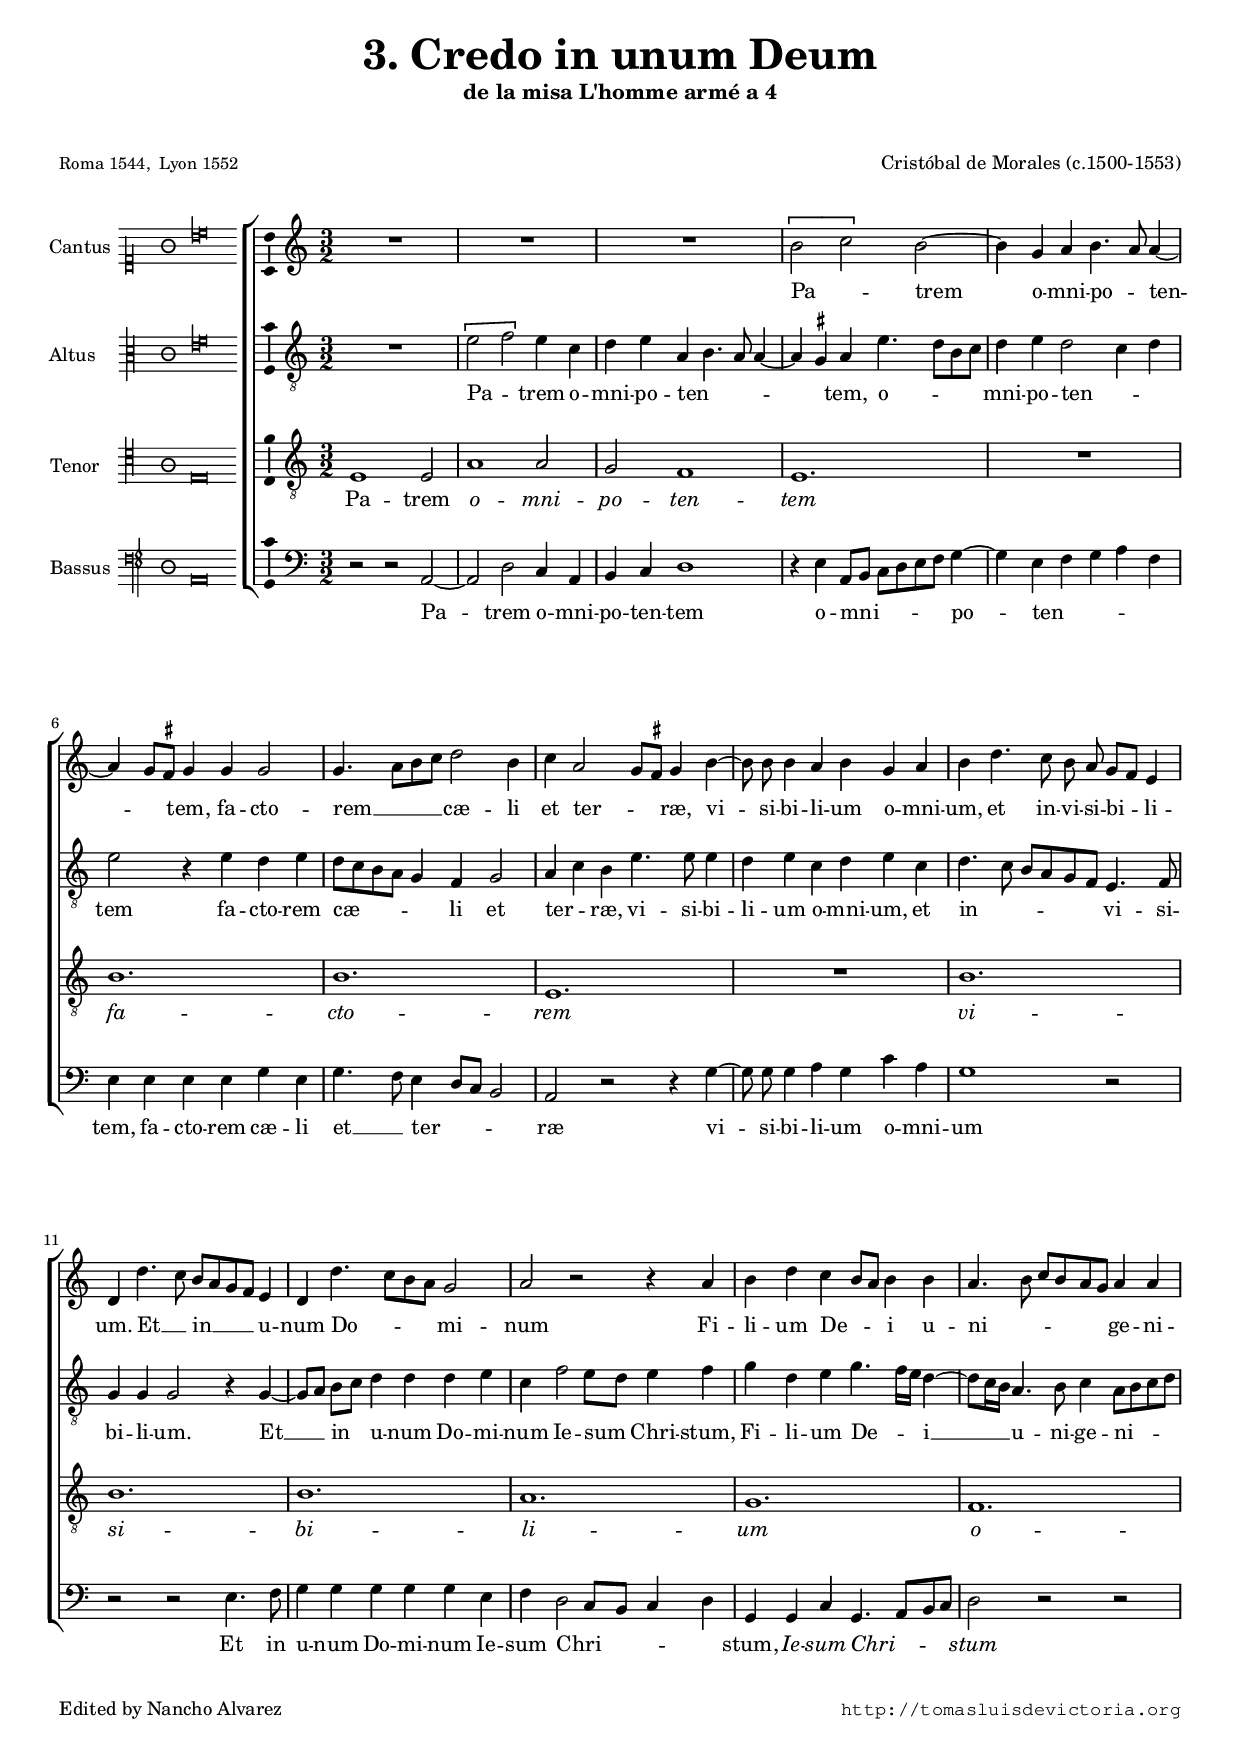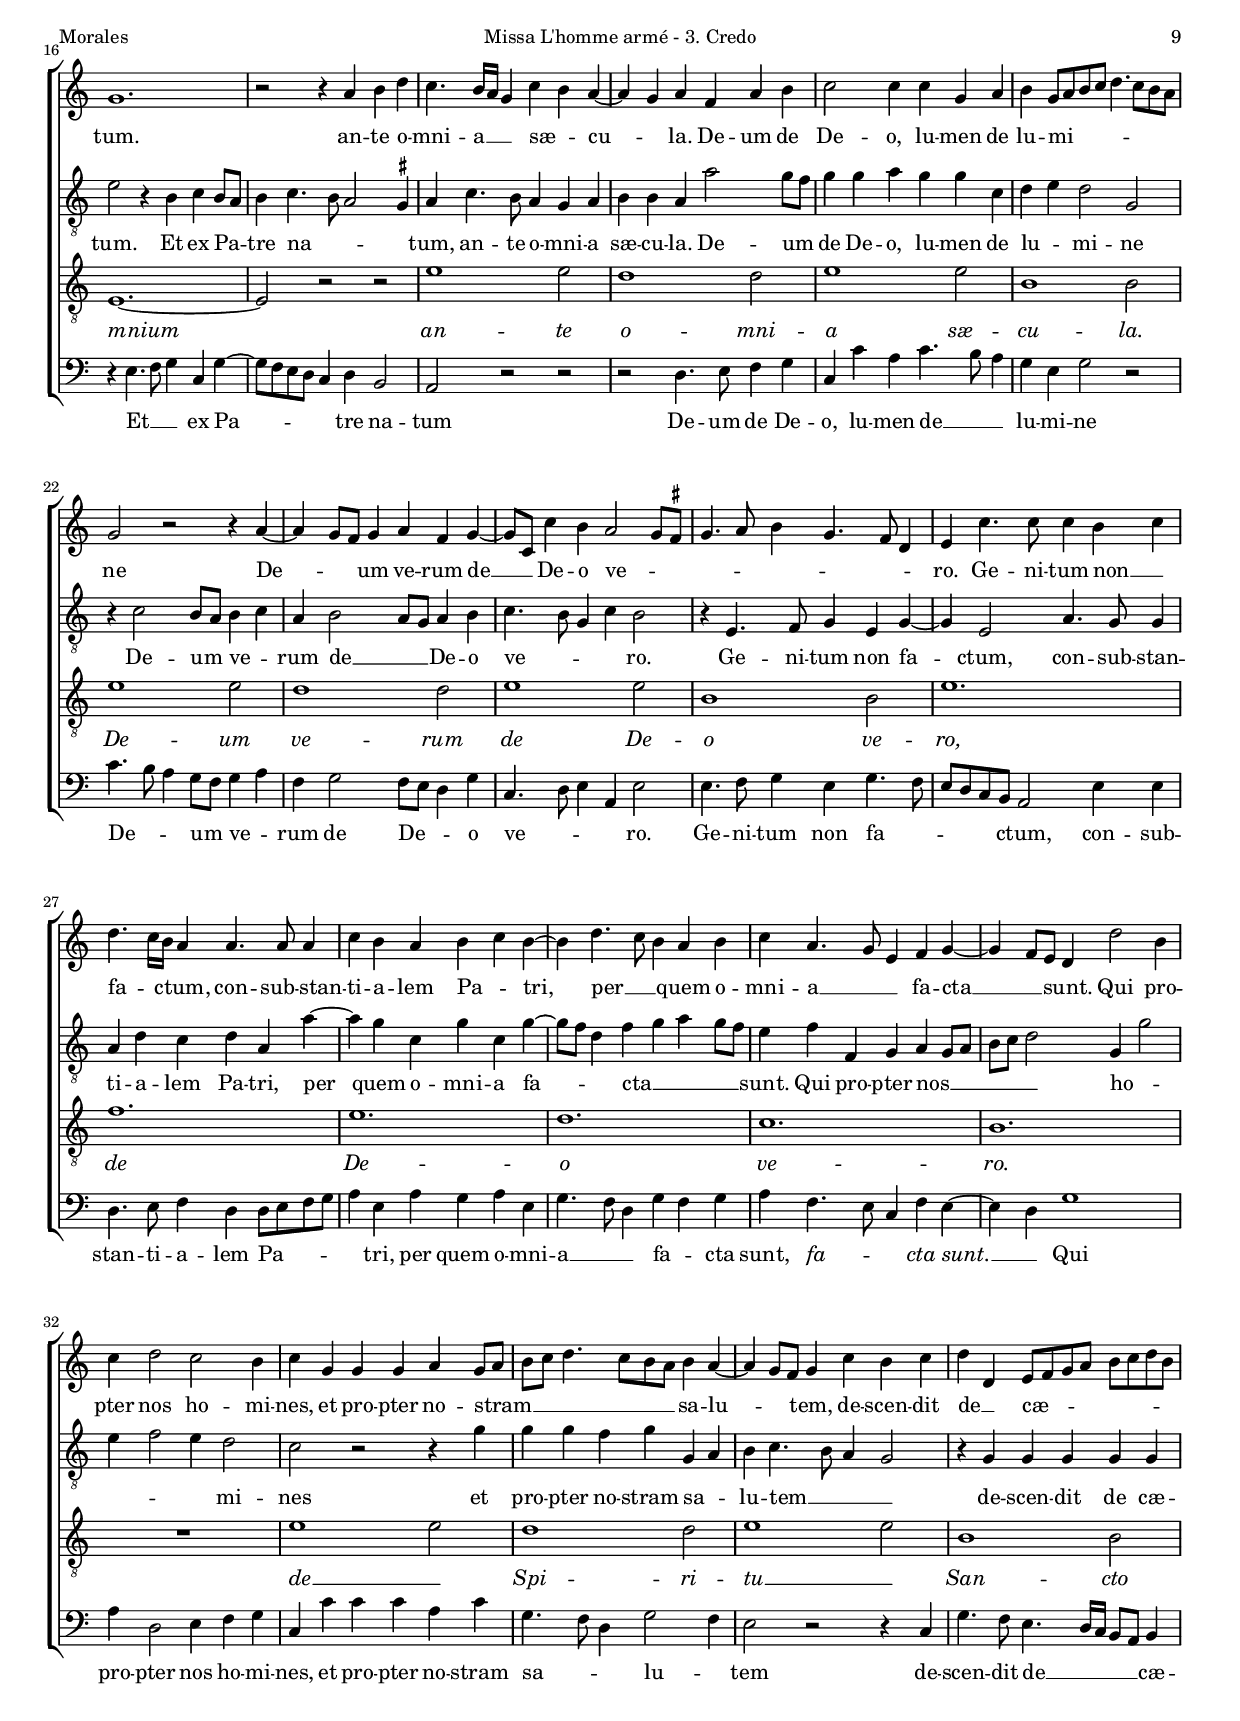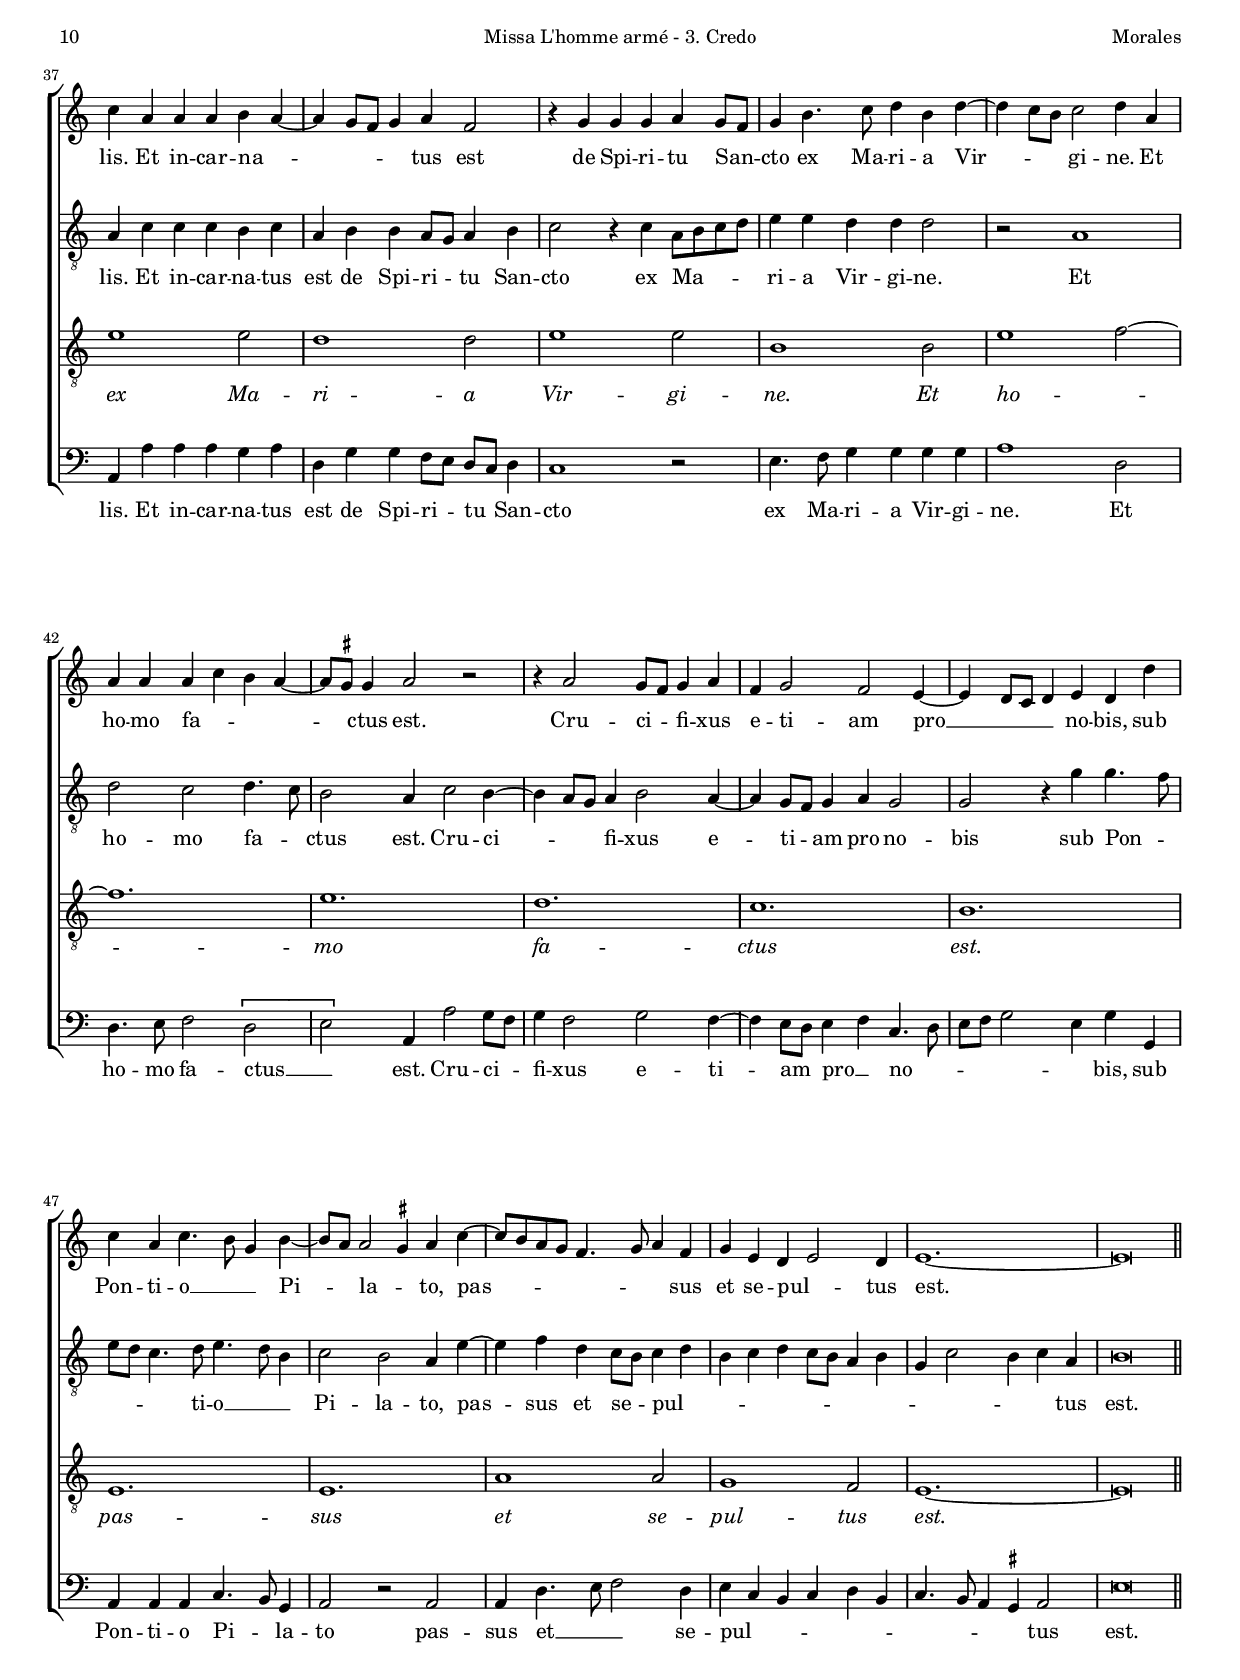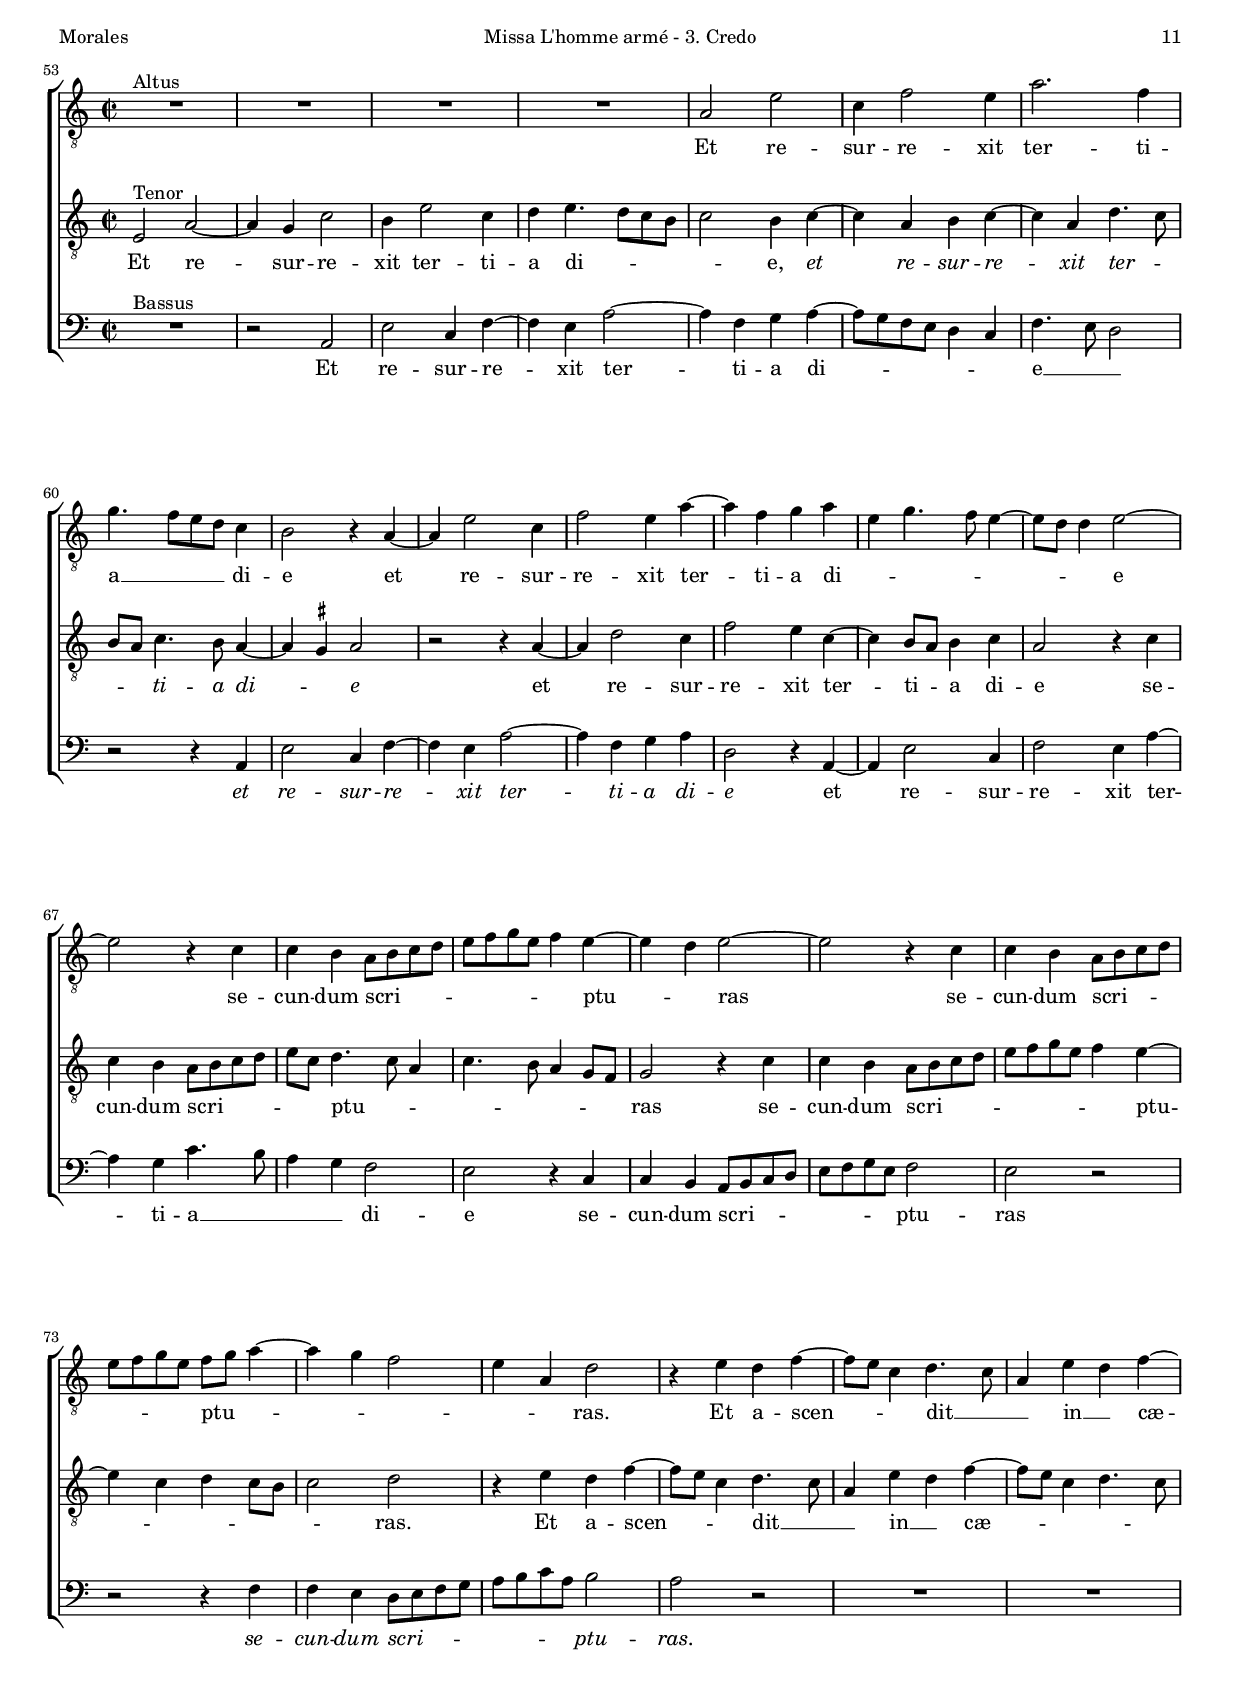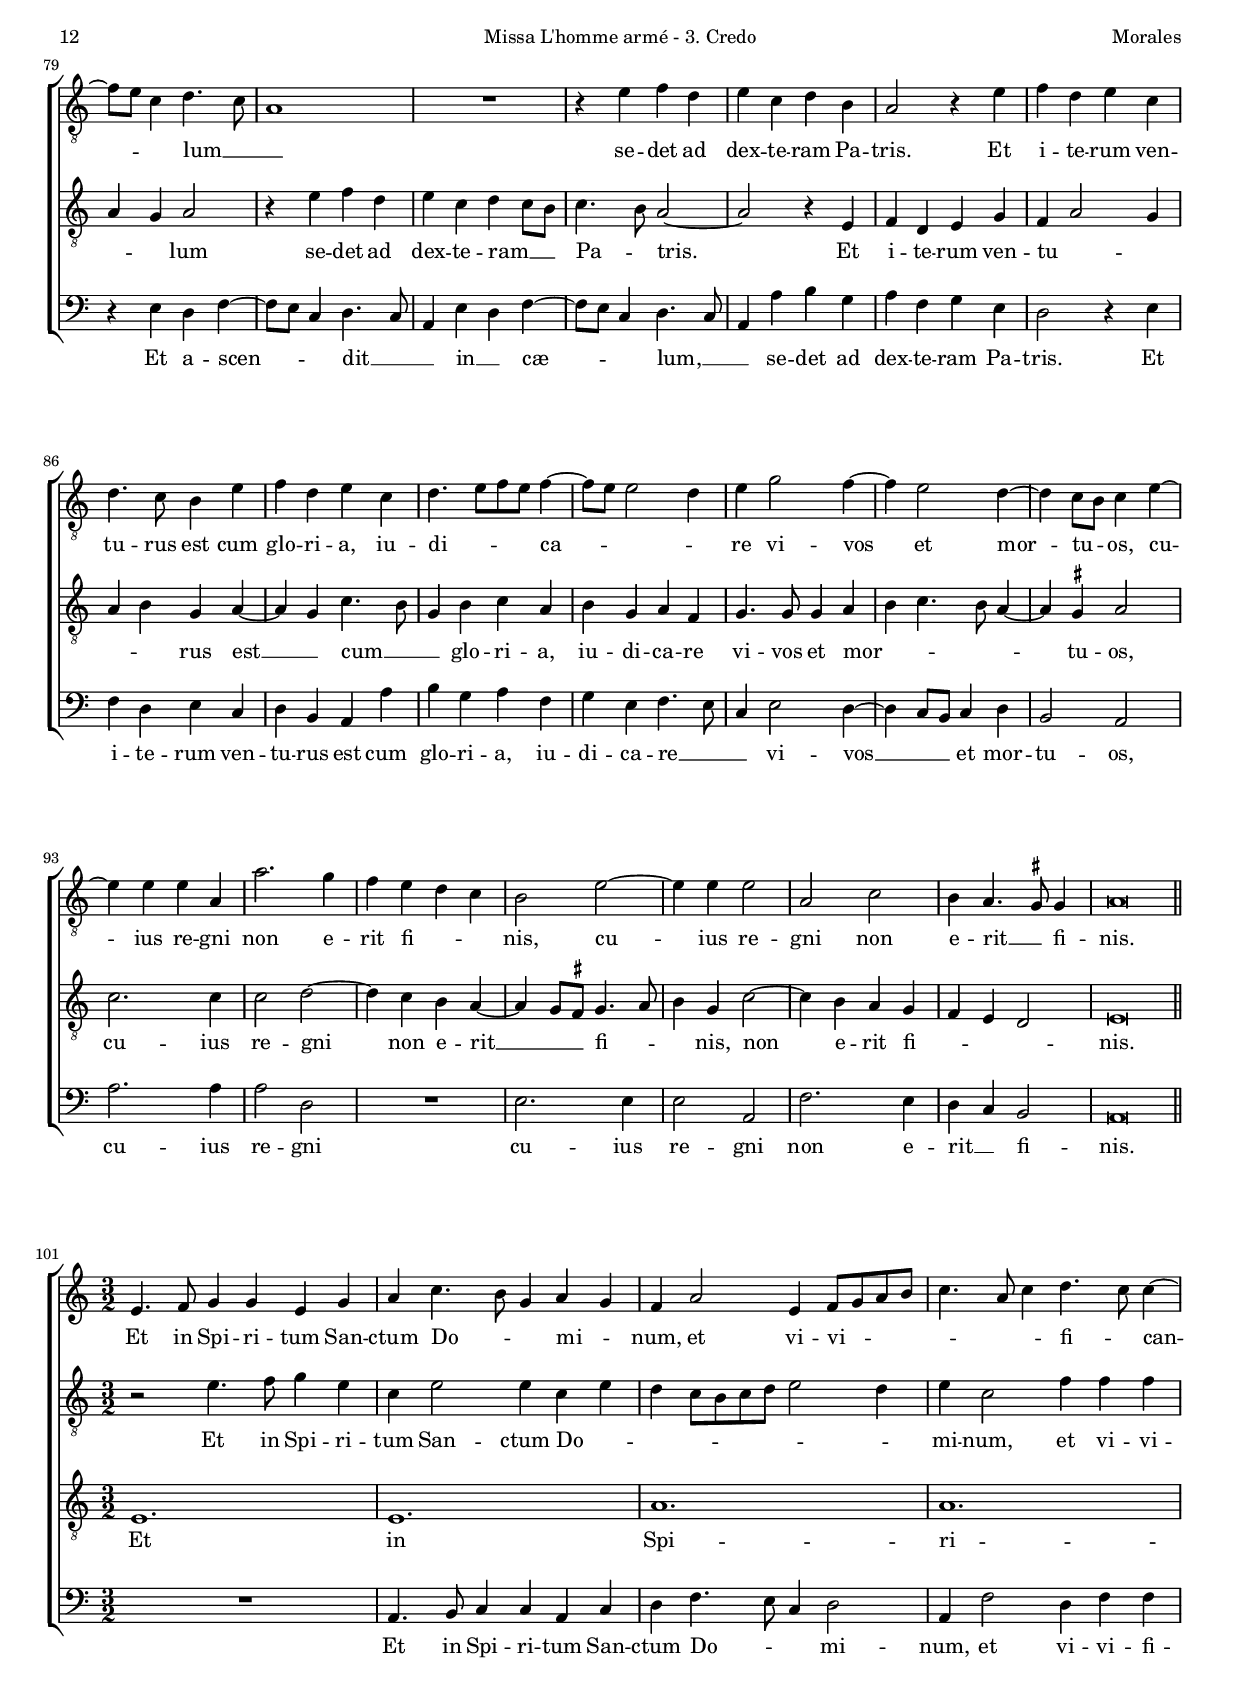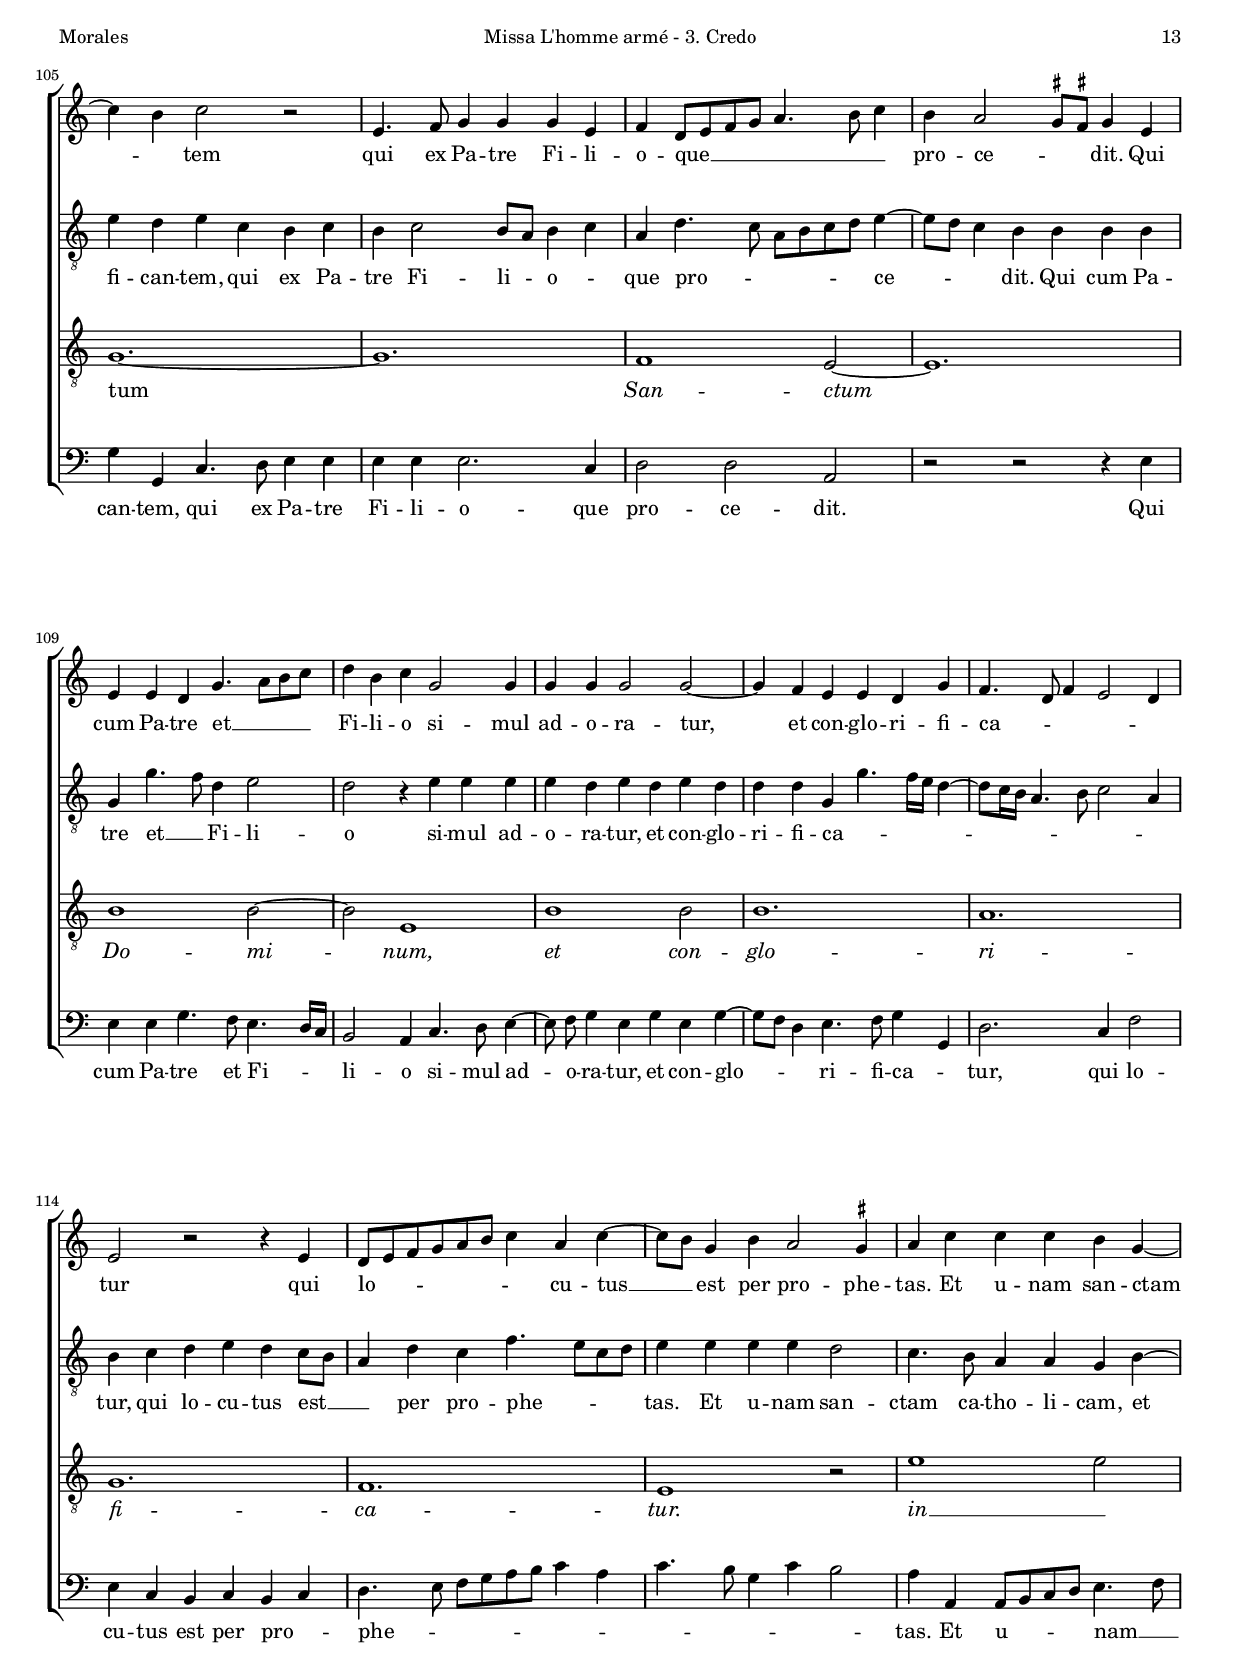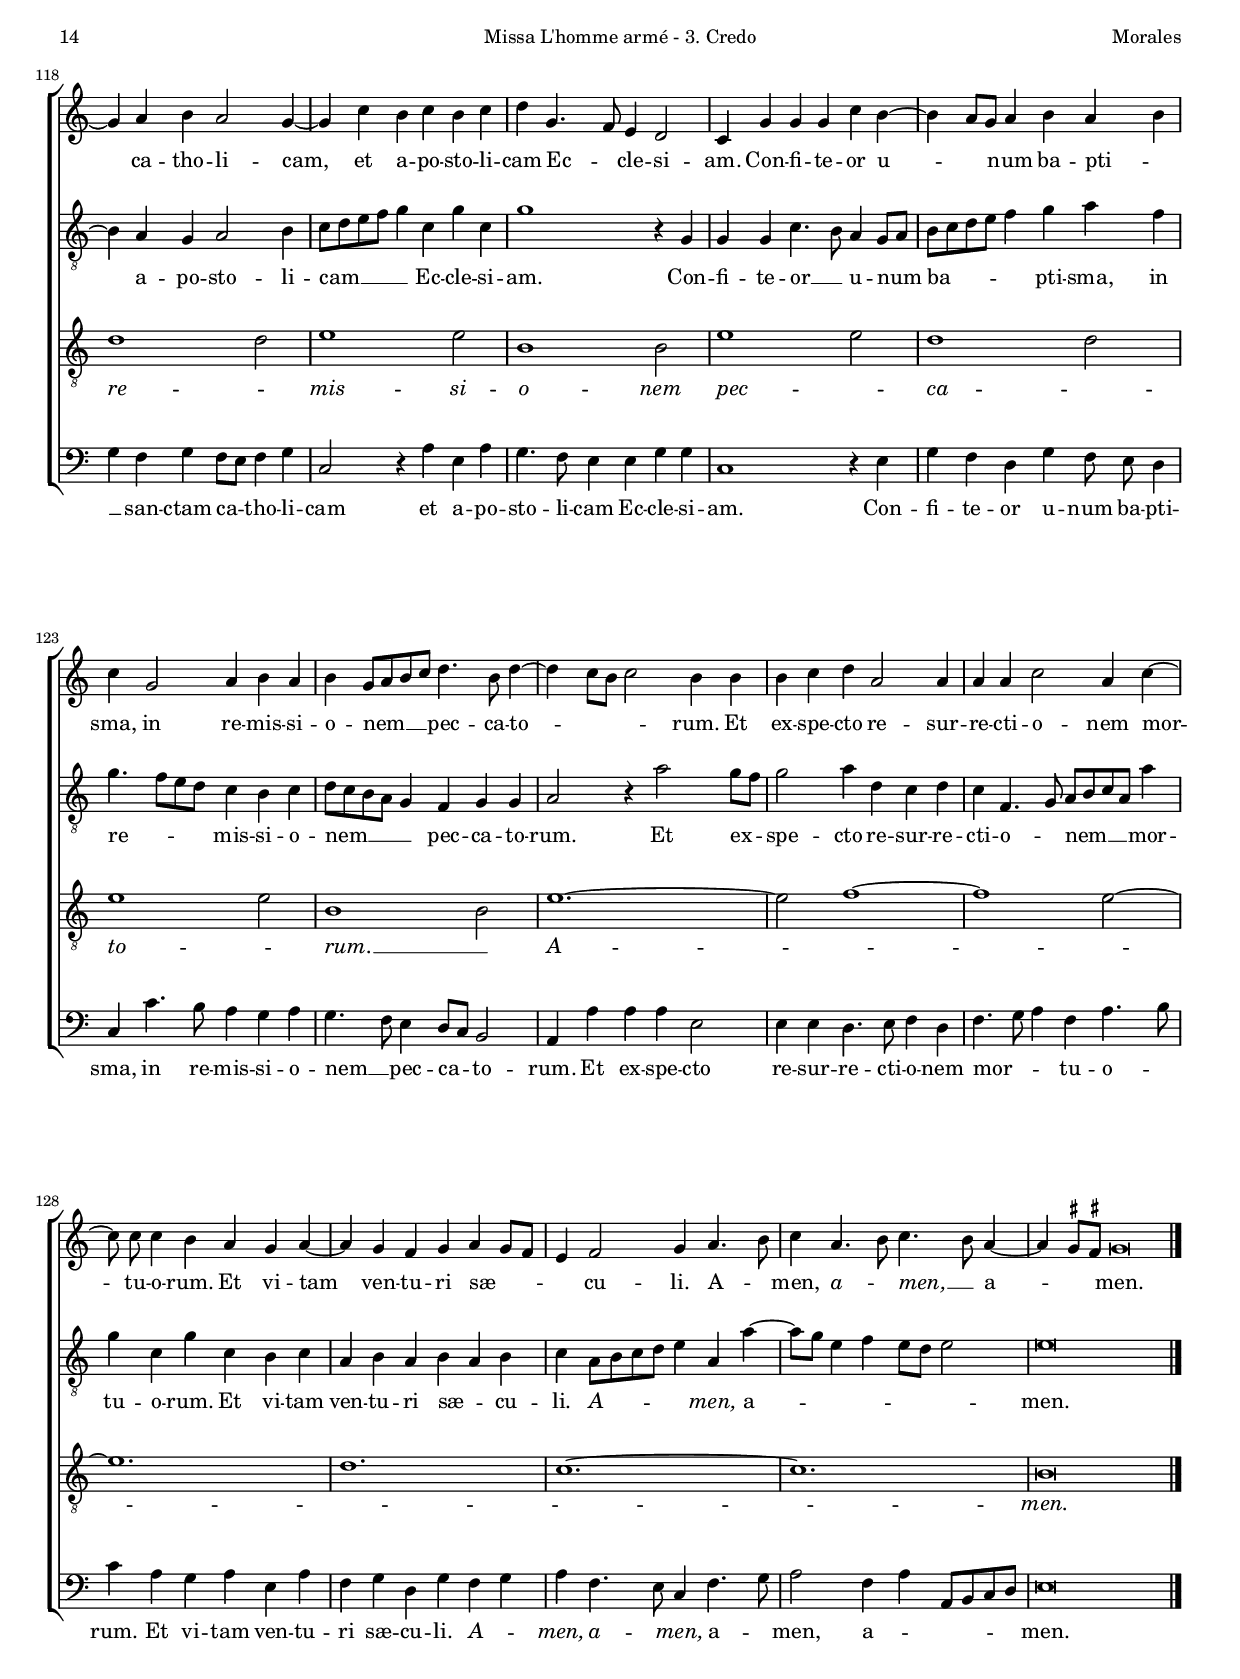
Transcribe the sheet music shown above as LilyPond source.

\version "2.18.0"

#(set-default-paper-size "a4")
#(set-global-staff-size 16.4)
#(ly:set-option 'point-and-click #f)
%mobile -s15.5 -i3.2

italicas=\override LyricText.font-shape = #'italic
rectas=\override LyricText.font-shape = #'upright
ss=\once \set suggestAccidentals = ##t
incipitwidth = 20
mt=#(define-music-function (parser location offset) (number?) ; move lyric text
      #{ \once \override LyricText.X-offset = -$offset #})

htitle="Missa L'homme armé - 3. Credo"
hcomposer="Morales"

\header {
	title=\markup{\fontsize #3 "3. Credo in unum Deum"}
	subtitle="de la misa L'homme armé a 4"
	subsubtitle=\markup{\column{" " " "}}
	composer="Cristóbal de Morales (c.1500-1553)"
        pdfauthor=\composer
	%opus="(-)"
	poet=\markup{\smaller "Roma 1544,  Lyon 1552"} 
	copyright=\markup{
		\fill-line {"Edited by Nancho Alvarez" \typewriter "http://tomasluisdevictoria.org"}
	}
%	tagline=""
}

global={\key c \major \time 3/2 \skip 1*3/2*52 \bar "||" \pageBreak
	\override Score.TimeSignature.break-visibility = #'#(#f #t #t)
			\time 2/2 \skip 1*48 \bar "||" \break
			\time 3/2 \skip 1*3/2*32 \bar "|."
}


cantus=\relative c''{
	R1*3/2*3
	\[b2 c\] b ~
	b4 g a b4. a8 a4 ~
	a g8 \ss fis g4 g g2 % csic no sigiere fis
	g4. a8[ b c] d2 b4
	c4 a2 g8 \ss fis g4 b ~ % csic no sigiere fis
	b8 \noBeam b b4 a b g a
	b d4. c8 \noBeam b \noBeam a g f e4
	d d'4. c8 b[ a g f] e4
	d d'4. c8 b a g2
	a2 r r4 a
	b d c b8 a b4 b
	a4. b8 c b a g a4 a
	g1.
	r2 r4 a b d
	c4. b16 a g4 c b a ~
	a g a f a b
	c2 c4 c g a
	b g8[ a b c] d4. c8 b a 
	g2 r r4 a ~
	a g8 f g4 a f g ~
	g8 c, c'4 b a2 g8 \ss fis % csic no sigiere fis
	g4. a8 b4 g4. f8 d4
	e c'4. c8 c4 b c 
	d4. c16 b a4 a4. a8 a4
	c4 b a b c b ~
	b d4. c8 b4 a b
	c4 a4. g8 e4 f g ~
	g f8 e d4 d'2 b4
	c4 d2 c b4
	c g g g a g8 a
	b c d4. c8[ b a] b4 a ~
	a g8 f g4 c b c
	d4 d, e8[ f g a] b[ c d b]
	c4 a a a b a ~
	a4 g8 f g4 a f2
	r4 g g g a g8 f
	g4 b4. c8 d4 b d ~
	d c8 b c2 d4 a
	a a a c b a ~
	a8 \ss gis gis4 a2 r
	r4 a2 g8 f g4 a
	f4 g2 f e4 ~
	e d8 c d4 e d d'
	c a c4. b8 g4 b ~
	b8 a a2 \ss gis4 a c ~
	c8 b a g f4. g8 a4 f
	g e d e2 d4
	e1. ~
	e\breve*3/4
	R1*48
	e4. f8 g4 g e g
	a c4. b8 g4 a g
	f a2 e4 f8 g a b
	c4. a8 c4 d4. c8 c4 ~
	c b c2 r
	e,4. f8 g4 g g e
	f d8[ e f g] a4. b8 c4
	b4 a2 \ss gis8 \ss fis gis4 e
	e e d g4. a8 b c
	d4 b c g2 g4
	g g g2 g ~
	g4 f e e d g 
	f4. d8 f4 e2 d4
	e2 r2 r4 e
	d8[ e f g a b] c4 a c ~
	c8 b g4 b a2 \ss gis4
	a4 c c c b g ~
	g a b a2 g4 ~
	g c b c b c
	d g,4. f8 e4 d2
	c4 g' g g c b ~
	b a8 g a4 b a b
	c g2 a4 b a
	b g8[ a b c] d4. b8 d4 ~
	d c8 b c2 b4 b
	b c d a2 a4
	a a c2 a4 c ~
	c8 \noBeam c c4 b a g a ~
	a g f g a g8 f
	e4 f2 g4 a4. b8
	c4 a4. b8 c4. b8 a4 ~
	a \ss gis8 \ss fis gis\breve*1/2
}

altus=\relative c'{
	R1*3/2
	\[e2 f\] e4 c
	d e a, b4. a8 a4 ~
	a \ss gis a e'4. d8 b c
	d4 e d2 c4 d
	e2 r4 e d e
	d8 c b a g4 f g2
	a4 c b e4. e8 e4
	d4 e c d e c
	d4. c8 b[ a g f] e4. f8
	g4 g g2 r4 g ~
	g8[ a] b[ c] d4 d d e
	c f2 e8 d
	e4 f
	g d e g4. f16 e d4 ~
	d8 c16 b a4. b8 c4 a8 b c d
	e2 r4 b c b8 a
	b4 c4. b8 a2 \ss gis4
	a4 c4. b8 a4 g a 
	b b a a'2 g8 f
	g4 g a g g c,
	d e d2 g,
	r4 c2 b8 a b4 c
	a b2 a8 g a4 b
	c4. b8 g4 c b2
	r4 e,4. f8 g4 e g ~
	g e2 a4. g8 g4
	a d c d a a' ~
	a g c, g' c, g' ~
	g8 f d4 f g a g8 f
	e4 f f, g a g8 a
	b c d2 g,4 g'2
	e4 f2 e4 d2
	c r2 r4 g'
	g g f g g, a
	b c4. b8 a4 g2
	r4 g g g g g
	a c c c b c
	a b b a8 g a4 b
	c2 r4 c a8 b c d
	e4 e d d d2
	r2 a1
	d2 c d4. c8 
	b2 a4 c2 b4 ~
	b4 a8 g a4 b2 a4 ~
	a g8 f g4 a g2
	g r4 g' g4. f8 
	e d c4. d8 e4. d8 b4
	c2 b a4 e' ~
	e f d c8 b c4 d
	b c d c8 b a4 b
	g4 c2 b4 c a
	b\breve*3/4
	s4*0^\markup{"Altus"}
	R1*4
	a2 e'
	c4 f2 e4
	a2. f4
	g4. f8[ e d] c4
	b2 r4 a ~
	a e'2 c4
	f2 e4 a ~
	a f g a
	e g4. f8 e4 ~
	e8 d d4 e2 ~
	e r4 c
	c b a8 b c d
	e f g e f4 e ~
	e d e2 ~
	e r4 c
	c4 b a8 b c d
	e f g e f g a4 ~
	a g f2
	e4 a, d2
	r4 e d f ~
	f8 e c4 d4. c8
	a4 e' d f ~
	f8 e c4 d4. c8
	a1
	R1
	r4 e' f d
	e c d b
	a2 r4 e'
	f d e c
	d4. c8 b4 e
	f d e c
	d4. e8[ f e] f4 ~
	f8 e e2 d4
	e g2 f4 ~
	f e2 d4 ~
	d c8 b c4 e ~
	e e e a,
	a'2. g4 
	f e d c
	b2 e ~
	e4 e e2
	a, c
	b4 a4. \ss gis8 gis4
	a\breve*1/2
	r2 e'4. f8 g4 e
	c e2 e4 c e
	d c8[ b c d] e2 d4
	e c2 f4 f f
	e d e c b c
	b c2 b8 a b4 c
	a d4. c8 a8[ b c d] e4 ~
	e8 d c4 b b b b
	g g'4. f8 d4 e2
	d r4 e e e
	e d e d e d
	d d g, g'4. f16 e d4 ~
	d8 c16 b a4. b8 c2 a4
	b c d e d c8 b
	a4 d c f4. e8 c d
	e4 e e e
	d2
	c4. b8 a4 a g b ~
	b a g a2 b4
	c8 d e f g4 c, g' c,
	g'1 r4 g,
	g g c4. b8 a4 g8 a
	b c d e f4 g a f
	g4. f8[ e d] c4 b c
	d8 c b a g4 f g g
	a2 r4 a'2 g8 f
	g2 a4 d, c d
	c f,4. g8 a[ b c a] a'4
	g c, g' c, b c
	a b a b a b
	c a8[ b c d] e4 a, a' ~
	a8 g e4 f e8 d e2
	e\breve*3/4 % csic pone d por error
}

tenor=\relative c{
	e1 e2
	a1 a2
	g f1
	e1.
	R1*3/2
	b'1. % falta puntillo en csic
	b
	e,
	R1*3/2
	b'1.
	b b
	a
	g
	f
	e ~
	e2 r r
	e'1 e2
	d1 d2
	e1 e2
	b1 b2
	e1 e2
	d1 d2
	e1 e2
	b1 b2
	e1.
	f
	e
	d
	c
	b
	R1*3/2
	e1 e2
	d1 d2
	e1 e2
	b1 b2
	e1 e2
	d1 d2
	e1 e2
	b1 b2
	e1 f2 ~
	f1. % falta puntillo en csic
	e
	d
	c
	b
	e,
	e
	a1 a2
	g1 f2
	e1. ~
	e\breve*3/4
	s4*0^\markup{"Tenor"}
	e2 a ~
	a4 g c2
	b4 e2 c4
	d4 e4. d8 c b
	c2 b4 c ~
	c a b c ~
	c a d4. c8
	b a c4. b8 a4 ~
	a \ss gis4 a2 
	r2 r4 a ~
	a d2 c4
	f2 e4 c ~
	c b8 a b4 c
	a2 r4 c
	c b a8 b c d
	e c d4. c8 a4
	c4. b8 a4 g8 f
	g2 r4 c
	c b a8 b c d
	e8 f g e f4 e ~
	e c d c8 b
	c2 d
	r4 e d f ~
	f8 e c4 d4. c8
	a4 e' d f ~
	f8 e c4 d4. c8
	a4 g a2
	r4 e' f d
	e c d c8 b
	c4. b8 a2 ~
	a r4 e
	f d e g
	f a2 g4
	a4 b g a ~
	a g c4. b8
	g4 b c a
	b g a f
	g4. g8 g4 a
	b c4. b8 a4 ~
	a \ss gis a2
	c2. c4
	c2 d ~
	d4 c b a ~
	a g8 \ss fis g4. a8 % csic no sugiere fis
	b4 g c2 ~
	c4 b a g f e d2
	e\breve*1/2
	e1.
	e
	a
	a
	g ~
	g
	f1 e2 ~
	e1.
	b'1 b2 ~
	b e,1
	b'1 b2
	b1.
	a
	g
	f
	e1 r2
	e'1 e2
	d1 d2
	e1 e2
	b1 b2
	e1 e2
	d1 d2
	e1 e2
	b1 b2
	e1. ~
	e2 f1 ~
	f1 e2 ~
	e1.
	d1. 
	c1. ~
	c
	b\breve*3/4
}

bassus=\relative c{
	r2 r a ~
	a d c4 a
	b c d1
	r4 e a,8[ b] c[ d e f] g4 ~
	g4 e f g a f
	e e e e g e
	g4. f8 e4 d8 c b2
	a r r4 g' ~
	g8 \noBeam g g4 a g c a
	g1 r2
	r r e4. f8
	g4 g g g g e
	f4 d2 c8 b c4 d
	g, g c g4. a8 b c
	d2 r r
	r4 e4. f8 g4 c, g' ~
	g8 f e d c4 d b2
	a2 r r
	r d4. e8 f4 g
	c, c' a c4. b8 a4
	g e g2 r
	c4. b8 a4 g8 f g4 a
	f g2 f8 e d4 g
	c,4. d8 e4 a, e'2
	e4. f8 g4 e g4. f8
	e d c b a2 e'4 e
	d4. e8 f4 d d8 e f g
	a4 e a g a e
	g4. f8 d4 g f g
	a f4. e8 c4 f e ~
	e d g1
	a4 d,2 e4 f g
	c, c' c c a c
	g4. f8 d4 g2 f4
	e2 r r4 c
	g'4. f8 e4. d16 c b8 a b4
	a a' a a g a
	d, g g f8[ e] d[ c] d4
	c1 r2
	e4. f8 g4 g g g
	a1 d,2
	d4. e8 f2 \[d
	e\] a,4 a'2 g8 f
	g4 f2 g f4 ~
	f e8 d e4 f c4. d8
	e f g2 e4 g g,
	a a a c4. b8 g4
	a2 r a
	a4 d4. e8 f2 d4
	e c b c d b
	c4. b8 a4 \ss gis a2
	e'\breve*3/4
	s4*0^\markup{"Bassus"}
	R1
	r2 a,
	e' c4 f ~
	f e a2 ~
	a4 f g a ~
	a8 g f e d4 c
	f4. e8 d2
	r2 r4 a
	e'2 c4 f ~
	f e a2 ~
	a4 f g a
	d,2 r4 a ~
	a e'2 c4
	f2 e4 a ~
	a g c4. b8
	a4 g f2
	e r4 c
	c b a8 b c d 
	e f g e f2
	e2 r
	r r4 f
	f e d8 e f g
	a b c a b2
	a r
	R1*2
	r4 e d f ~
	f8 e c4 d4. c8
	a4 e' d f ~
	f8 e c4 d4. c8
	a4 a' b g
	a f g e
	d2 r4 e
	f d e c
	d b a a'
	b g a f
	g e f4. e8
	c4 e2 d4 ~
	d c8 b c4 d
	b2 a
	a'2. a4 
	a2 d,
	R1
	e2. e4
	e2 a,
	f'2. e4
	d4 c b2
	a\breve*1/2
	R1*3/2
	a4. b8 c4 c a c
	d f4. e8 c4 d2
	a4 f'2 d4 f f
	g g, c4. d8 e4 e
	e e e2. c4
	d2 d a
	r2 r r4 e'
	e e g4. f8 e4. d16 c
	b2 a4 c4. d8 e4 ~
	e8 \noBeam f g4 e g e g ~
	g8 f d4 e4. f8 g4 g,
	d'2. c4 f2
	e4 c b c b c
	d4. e8 f[ g a b] c4 a
	c4. b8 g4 c b2
	a4 a, a8 b c d e4. f8
	g4 f g f8 e f4 g
	c,2 r4 a' e a
	g4. f8 e4 e g g
	c,1 r4 e
	g f d g f8 \noBeam e d4
	c c'4. b8 a4 g a
	g4. f8 e4 d8 c b2
	a4 a' a a e2
	e4 e d4. e8 f4 d
	f4. g8 a4 f a4. b8
	c4 a g a e a
	f g d g f g
	a f4. e8 c4 f4. g8
	a2 f4 a a,8 b c d
	e\breve*3/4
}

textocantus=\lyricmode{
Pa -- _ trem o -- mni -- po -- _ ten -- _ _ tem,
fa -- cto -- rem __ _ _ _ cæ -- li et ter -- _ _ ræ,
vi -- si -- bi -- li -- um o -- mni -- um,
et in -- vi -- si -- bi -- _ li -- um.
Et __ _ in __ _ _ _ u -- num Do -- _ _ _ mi -- num
Fi -- li -- um De -- _ _ i u -- ni -- _ _ _ _ _ ge -- ni -- tum.
an -- te o -- mni -- a __ _ _ sæ -- _ cu -- _ la.
De -- um de De -- o,
lu -- men de lu -- mi -- _ _ _ _ _ _ _ ne
De -- _ _ um ve -- rum de __ _ De -- o ve -- _ _ _ _ _ _ _ _ ro.
Ge -- ni -- tum non __ _ fa -- _ _ ctum,
con -- \mt #2 sub -- \mt #.5 stan -- ti -- a -- lem Pa -- _ tri,
per __ _ _ quem o -- mni -- a __ _ _ fa -- cta __ _ _ sunt.
Qui pro -- pter nos ho -- mi -- nes,
et pro -- pter no -- stram __ _ _ _ _ _ _ _ sa -- lu -- _ _ tem,
de -- scen -- dit de __ _ cæ -- _ _ _ _ _ _ _ lis.
Et in -- car -- na -- _ _ _ _ tus est
de Spi -- ri -- tu San -- _ cto
ex Ma -- ri -- a Vir -- _ _ gi -- ne.
Et ho -- mo fa -- _ _ _ _ ctus est.
Cru -- ci -- _ fi -- xus e -- ti -- am pro __ _ _ _ no -- bis,
sub Pon -- ti -- o __ _ _ Pi -- _ la -- _ to,
pas -- _ _ _ _ _ _ sus
et se -- pul -- _ tus est.
Et in Spi -- ri -- tum San -- ctum Do -- _ _ mi -- _ num,
et vi -- vi -- _ _ _ _ _ _ fi -- _ can -- _ tem
qui ex Pa -- tre Fi -- li -- o -- que __ _ _ _ _ _ _ pro -- ce -- _ _ dit.
Qui cum Pa -- tre et __ _ _ _ Fi -- li -- o si -- mul ad -- o -- ra -- tur,
et con -- glo -- ri -- fi -- ca -- _ _ _ _ tur
qui lo -- _ _ _ _ _ _ cu -- tus __ _ est per pro -- phe -- tas.
Et u -- nam san -- ctam ca -- tho -- li -- cam,
et a -- po -- sto -- li -- cam Ec -- _ cle -- si -- am.
Con -- fi -- te -- or u -- _ _ num ba -- pti -- _ sma,
in re -- mis -- si -- o -- nem __ _ _ _ pec -- ca -- to -- _ _ _ rum.
Et ex -- spe -- cto re -- sur -- re -- cti -- o -- nem mor -- tu -- o -- rum.
Et vi -- tam ven -- tu -- ri sæ -- _ _ _ cu -- li.
A -- _ men,
\italicas 
a -- _ men, __ _ 
\rectas 
a -- _ _ men.
}

textoaltus=\lyricmode{
Pa -- _ trem o -- mni -- po -- ten -- _ _ _ _ tem,
o -- _ _ _ mni -- po -- ten -- _ _ tem
fa -- cto -- rem cæ -- _ _ _ _ li et ter -- _ ræ,
vi -- si -- bi -- li -- um o -- mni -- um,
et in -- _ _ _ _ _ vi -- si -- bi -- li -- um.
Et __ _ in _ u -- num Do -- mi -- num
Ie -- sum _ Chri -- stum,
Fi -- li -- um De -- _ _ i __ _ _ u -- ni -- ge -- ni -- _ _ _ tum.
Et ex Pa -- _ tre na -- _ _ _ tum,
an -- te o -- mni -- a sæ -- cu -- la.
De -- um _ de De -- o,
lu -- men de lu -- _ mi -- ne
De -- um _ ve -- _ rum de __ _ _ De -- o ve -- _ _ _ ro.
Ge -- ni -- tum non fa -- ctum,
con -- sub -- stan -- ti -- a -- lem Pa -- tri,
per quem o -- mni -- a fa -- _ _ cta __ _ _ _ _ sunt.
Qui pro -- pter nos __ _ _ _ _ _ ho -- _ _ _ _ mi -- nes
et pro -- pter no -- stram sa -- _ lu -- tem __ _ _ _ 
de -- scen -- dit de cæ -- lis.
Et in -- car -- na -- tus est de Spi -- ri -- _ tu San -- cto
ex Ma -- _ _ _ ri -- a Vir -- gi -- ne.
Et ho -- mo fa -- _ ctus est.
Cru -- ci -- _ _ fi -- xus e -- ti -- _ am pro no -- bis
sub Pon -- _ _ _ _ ti -- o __ _ _ Pi -- la -- to,
pas -- sus et se -- _ pul -- _ _ _ _ _ _ _ _ _ _ _ _ tus est.
Et re -- sur -- re -- xit ter -- ti -- a __ _ _ _ di -- e
et re -- sur -- re -- xit ter -- ti -- a di -- _ _ _ _ _ _ e
se -- cun -- dum scri -- _ _ _ _ _ _ _ _ ptu -- _ ras
se -- cun -- dum scri -- _ _ _ _ _ _ _ ptu -- _ _ _ _ _ _ ras.
Et a -- scen -- _ _ dit __ _ _ in __ _ cæ -- _ _ lum __ _ _ 
se -- det ad dex -- te -- ram Pa -- tris.
Et i -- te -- rum ven -- tu -- rus est cum glo -- ri -- a,
iu -- di -- _ _ _ ca -- _ _ _ re vi -- vos et mor -- tu -- _ os,
cu -- ius re -- gni non e -- rit fi -- _ _ nis,
cu -- ius re -- gni non e -- rit __ _ fi -- nis.
Et in Spi -- ri -- tum San -- ctum Do -- _ _ _ _ _ _ _ _ mi -- num,
et vi -- vi -- fi -- can -- tem,
qui ex Pa -- tre Fi -- li -- _ o -- _ que
pro -- _ _ _ _ _ ce -- _ _ dit.
Qui cum Pa -- tre et __ _ Fi -- li -- o
si -- mul ad -- o -- ra -- tur,
et con -- glo -- ri -- fi -- ca -- _ _ _ _ _ _ _ _ _ _ tur,
qui lo -- cu -- tus est __ _ _ 
per pro -- phe -- _ _ _ tas.
Et u -- nam san -- ctam ca -- tho -- li -- cam,
et a -- po -- sto -- li -- cam __ _ _ _ _ Ec -- cle -- si -- am.
Con -- fi -- te -- or __ _ u -- num _ ba -- _ _ _ _ pti -- sma,
in re -- _ _ _ mis -- si -- o -- nem __ _ _ _ _ pec -- ca -- to -- rum.
Et ex -- _ spe -- cto re -- sur -- re -- cti -- o -- _ nem __ _ _ _
mor -- tu -- o -- rum.
Et vi -- tam ven -- tu -- ri sæ -- _ cu -- li.
\italicas 
A -- _ _ _ _ men,
\rectas 
a -- _ _ _ _ _ _ men.
}

textotenor=\lyricmode{
Pa -- trem \italicas 
o -- mni -- po -- ten -- tem
fa -- cto -- rem
vi -- si -- bi -- li -- um
o -- mnium
an -- te o -- mni -- a sæ -- cu -- la.
De -- um ve -- rum de De -- o ve -- ro,
de De -- o ve -- ro.
de __ _ Spi -- ri -- tu __ _ 
San -- cto ex Ma -- ri -- a Vir -- gi -- ne.
Et ho -- _ mo fa -- ctus est.
pas -- sus et se -- pul -- tus est.
\rectas
Et re -- sur -- re -- xit ter -- ti -- a di -- _ _ _ _ e,
\italicas 
et re -- sur -- re -- xit ter -- _ _ _ ti -- a di -- _ e
\rectas
et re -- sur -- re -- xit ter -- ti -- _ a di -- e
se -- cun -- dum scri -- _ _ _ _ _ ptu -- _ _ _ _ _ _ _ ras
se -- cun -- dum scri -- _ _ _ _ _ _ _ _ ptu -- _ _ _ _ _ ras.
Et a -- scen -- _ _ dit __ _ _ in __ _ cæ -- _ _ _ _ _ _ lum
se -- det ad dex -- te -- ram __ _ _ Pa -- _ tris.
Et i -- te -- rum ven -- tu -- _ _ _ _ rus est __ _ 
cum __ _ _ glo -- ri -- a,
iu -- di -- ca -- re vi -- vos et mor -- _ _ _ _ tu -- os,
cu -- ius re -- gni non e -- rit __ _ _ fi -- _ _ nis,
non e -- rit fi -- _ _ _ nis.
Et in Spi -- ri -- tum
\italicas 
San -- ctum
Do -- mi -- num,
et con -- glo -- ri -- fi -- ca -- tur.
in __ _ re -- _ mis -- si -- o -- nem pec -- _ ca -- _ to -- _ rum. __ _ 
A -- _ _ _ _ men. % distinto en csic
}

textobassus=\lyricmode{
Pa -- trem o -- mni -- po -- ten -- tem
o -- mni -- _ _ _ _ _ po -- ten -- _ _ _ _ tem,
fa -- cto -- rem cæ -- li et __ _ ter -- _ _ _ ræ
vi -- si -- bi -- li -- um o -- mni -- um
Et in u -- num Do -- mi -- num Ie -- sum Chri -- _ _ _ _ stum,
\italicas 
Ie -- sum Chri -- _ _ _ stum
\rectas 
Et __ _ _ ex Pa -- _ _ _ _ tre na -- tum
De -- um de De -- o,
lu -- men de __ _ _ lu -- mi -- ne
De -- _ _ um _ ve -- _ rum
de De -- _ _ o ve -- _ _ _ ro.
Ge -- ni -- tum non fa -- _ _ _ _ _ ctum,
con -- sub -- stan -- ti -- a -- lem Pa -- _ _ _ _ tri,
per quem o -- mni -- a __ _ _ fa -- _ cta sunt,
\italicas 
fa -- _ _ cta sunt. __ _ 
\rectas 
Qui pro -- pter nos ho -- mi -- nes,
et pro -- pter no -- stram sa -- _ _ lu -- _ tem
de -- scen -- dit de __ _ _ _ _ cæ -- lis.
Et in -- car -- na -- tus est
de Spi -- ri -- _ tu _ San -- cto
ex Ma -- ri -- a Vir -- gi -- ne.
Et ho -- mo fa -- ctus __ _ est.
Cru -- ci -- _ fi -- xus e -- ti -- am _ pro __ _ no -- _ _ _ _ _ bis,
sub Pon -- ti -- o Pi -- _ la -- to
pas -- sus et __ _ _ se -- pul -- _ _ _ _ _ _ _ _ _ tus est.
Et re -- sur -- re -- xit ter -- ti -- a di -- _ _ _ _ _ e __ _ _ 
\italicas 
et re -- sur -- re -- xit ter -- ti -- a di -- e
\rectas 
et re -- sur -- re -- xit ter -- ti -- a __ _ _ _ di -- e
se -- cun -- dum scri -- _ _ _ _ _ _ _ ptu -- ras
\italicas 
se -- cun -- dum scri -- _ _ _ _ _ _ _ ptu -- ras.
\rectas 
Et a -- scen -- _ _ dit __ _ _ in __ _ cæ -- _ _ lum, __ _ _ 
se -- det ad dex -- te -- ram Pa -- tris.
Et i -- te -- rum ven -- tu -- rus est
cum glo -- ri -- a,
iu -- di -- ca -- re __ _ _ vi -- vos __ _ _ 
et mor -- tu -- os,
cu -- ius re -- gni
cu -- ius re -- gni non e -- rit __ _ fi -- nis.
Et in Spi -- ri -- tum San -- ctum Do -- _ _ mi -- num,
et vi -- vi -- fi -- can -- tem,
qui ex Pa -- tre Fi -- li -- o -- que pro -- ce -- dit.
Qui cum Pa -- tre et Fi -- _ _ li -- o si -- mul ad -- o -- ra -- tur,
et con -- glo -- _ _ ri -- fi -- ca -- _ tur,
qui lo -- cu -- tus est per pro -- _ phe -- _ _ _ _ _ _ _ _ _ _ _ _ tas.
Et u -- _ _ _ nam __ _ _ san -- ctam ca -- _ tho -- li -- cam
et a -- po -- sto -- li -- cam Ec -- cle -- si -- am.
Con -- fi -- te -- or u -- num ba -- pti -- sma,
in re -- mis -- si -- o -- nem __ _
pec -- ca -- _ to -- rum.
Et ex -- spe -- cto
re -- sur -- re -- cti -- o -- nem mor -- _ _ tu -- o -- _ rum.
Et vi -- tam ven -- tu -- ri sæ -- cu -- li.
\italicas 
A -- _ men,
a -- _ men,
\rectas 
a -- _ men,
a -- _ _ _ _ _ men.
}


incipitcantus=\markup{
	\score{
		{ 
		\set Staff.instrumentName="Cantus "
		\override NoteHead.style = #'neomensural
		\override Staff.TimeSignature.style = #'neomensural
		\cadenzaOn 
		\clef "petrucci-c1"
		\key c \major
		\time 3/2
		\[b'1 c''\]
		} 
	\layout {
		\context {\Voice
                        \remove Ligature_bracket_engraver
                        \consists Mensural_ligature_engraver
                }
        line-width=\incipitwidth indent = 0 }
	}
}

incipitaltus=\markup{
	\score{
		{ 
		\set Staff.instrumentName="Altus    "
		\override NoteHead.style = #'neomensural 
		\override Staff.TimeSignature.style = #'neomensural
		\cadenzaOn 
		\clef "petrucci-c3"
		\key c \major
		\time 3/2
		\[e'1 f'\]
		} 
	\layout {\context {\Voice
                        \remove Ligature_bracket_engraver
                        \consists Mensural_ligature_engraver
                }
        line-width=\incipitwidth indent = 0 }
	}
}


incipittenor=\markup{
	\score{
		{ 
		\set Staff.instrumentName="Tenor   "
		\override NoteHead.style = #'neomensural 
		\override Staff.TimeSignature.style = #'neomensural
		\cadenzaOn 
		\clef "petrucci-c4"
		\key c \major
		\time 3/2
		e\breve
		} 
	\layout { line-width=\incipitwidth indent=0 }
	}
}

incipitbassus=\markup{
	\score{
		{ 
		\set Staff.instrumentName="Bassus "
		\override NoteHead.style = #'neomensural
		\override Staff.TimeSignature.style = #'neomensural
		\cadenzaOn 
		\clef "petrucci-f4"
		\key c \major
		\time 3/2
		a,\breve
		} 
	\layout { line-width=\incipitwidth indent = 0 }
	}
}


\score {\transpose c' c'{
\new ChoirStaff<<

	\new Staff <<\global
	\new Voice="v1" {
		\set Staff.instrumentName=\incipitcantus
		\clef "treble"
		\cantus }
	\new Lyrics \lyricsto "v1" {\textocantus }
	>>

	\new Staff <<\global
	\new Voice="v2" {
		\set Staff.instrumentName=\incipitaltus
		\clef "G_8"
		\altus }
	\new Lyrics \lyricsto "v2" {\textoaltus }
	>>
	
	\new Staff <<\global
	\new Voice="v3" {
		\set Staff.instrumentName=\incipittenor
		\clef "G_8"
		\tenor }
	\new Lyrics \lyricsto "v3" {\textotenor }
	>>

	\new Staff <<\global
	\new Voice="v4" {
		\set Staff.instrumentName=\incipitbassus
		\clef "bass"
		\bassus }
	\new Lyrics \lyricsto "v4" {\textobassus }
	>>
	
>>

	} % transpose

\layout{ 
	\context {\Lyrics 
		\override VerticalAxisGroup.staff-affinity = #UP
		\override VerticalAxisGroup.nonstaff-relatedstaff-spacing =
			#'((basic-distance . 0) (minimum-distance . 0) (padding . 1))
		\override LyricText.font-size = #1.2
		\override LyricHyphen.minimum-distance = #0.5
	}
	\context {\Score 
		\override BarNumber.padding = #2 
	}
	\context {\Voice 
		%melismaBusyProperties = #'()
		%autoBeaming = ##f
	}
	\context { \Staff \RemoveEmptyStaves }
	\context {\Staff 
		\override VerticalAxisGroup.staff-staff-spacing =
			#'((basic-distance . 11) (minimum-distance . 0) (padding . 1))
		\consists Ambitus_engraver 
		\override LigatureBracket.padding = #1
	}
}

%\midi {}

}


\paper{
	evenHeaderMarkup=\markup  \fill-line { \fromproperty #'page:page-number-string \htitle \hcomposer }
	oddHeaderMarkup= \markup  \fill-line { \on-the-fly #not-first-page \hcomposer \on-the-fly #not-first-page \htitle \on-the-fly #not-first-page \fromproperty #'page:page-number-string }
	%system-count=8
	ragged-last-bottom = ##f
	indent=3.3\cm
	system-system-spacing =
	#'((basic-distance . 20) (minimum-distance . 0) (padding . 5))
	top-system-spacing = % header
	#'((basic-distance . 8) (minimum-distance . 0) (padding . 0))
	last-bottom-spacing = % footer
	#'((basic-distance . 12) (minimum-distance . 0) (padding . 0))
	%top-markup-spacing #'basic-distance = 0
	markup-system-spacing #'basic-distance = 20


first-page-number=8
oddHeaderMarkup=\markup \fill-line {\hcomposer \htitle \fromproperty #'page:page-number-string }
evenHeaderMarkup=\markup \fill-line {\on-the-fly #not-first-page \fromproperty #'page:page-number-string \on-the-fly #not-first-page \htitle \on-the-fly #not-first-page \hcomposer }
}